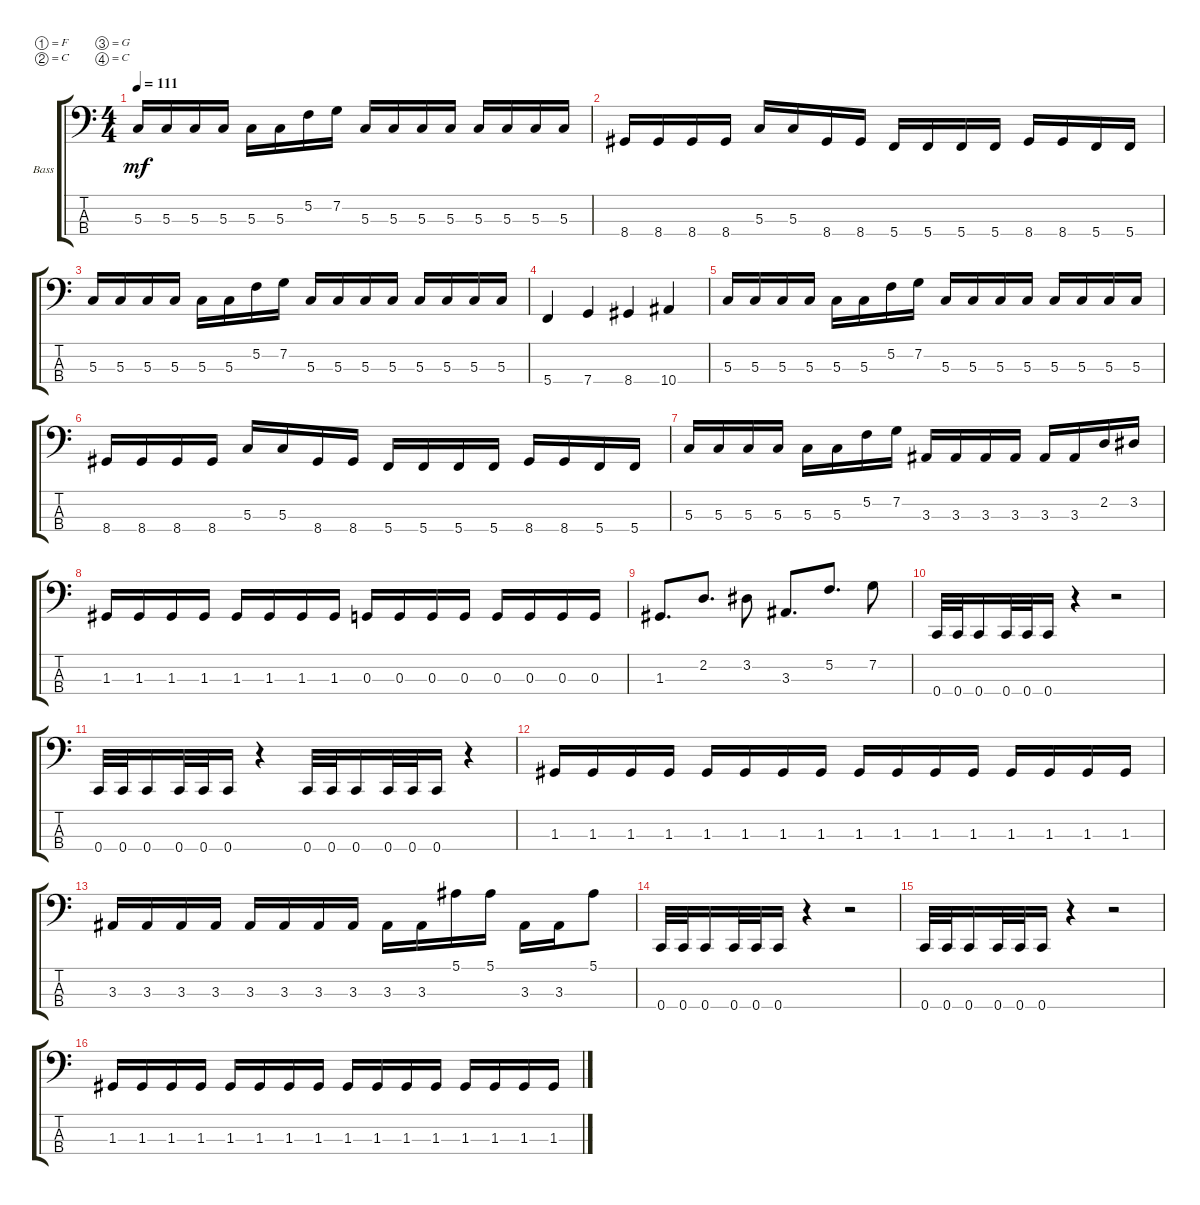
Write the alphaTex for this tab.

\defaultSystemsLayout 4
\bracketExtendMode groupsimilarinstruments
\firstSystemTrackNameOrientation horizontal
\otherSystemsTrackNameOrientation horizontal
\track ("Bass" "Bass") {instrument electricbassfinger}
\staff {score tabs}
\tuning (F2 C2 G1 C1)
\ts (4 4)
\tempo 111
\clef f4
\ks c
5.3.16{dy mf} 5.3.16 5.3.16 5.3.16 5.3.16 5.3.16 5.2.16 7.2.16 5.3.16 5.3.16 5.3.16 5.3.16 5.3.16 5.3.16 5.3.16 5.3.16 |
8.4.16 8.4.16 8.4.16 8.4.16 5.3.16 5.3.16 8.4.16 8.4.16 5.4.16 5.4.16 5.4.16 5.4.16 8.4.16 8.4.16 5.4.16 5.4.16 |
5.3.16 5.3.16 5.3.16 5.3.16 5.3.16 5.3.16 5.2.16 7.2.16 5.3.16 5.3.16 5.3.16 5.3.16 5.3.16 5.3.16 5.3.16 5.3.16 |
5.4.4 7.4.4 8.4.4 10.4.4 |
5.3.16 5.3.16 5.3.16 5.3.16 5.3.16 5.3.16 5.2.16 7.2.16 5.3.16 5.3.16 5.3.16 5.3.16 5.3.16 5.3.16 5.3.16 5.3.16 |
8.4.16 8.4.16 8.4.16 8.4.16 5.3.16 5.3.16 8.4.16 8.4.16 5.4.16 5.4.16 5.4.16 5.4.16 8.4.16 8.4.16 5.4.16 5.4.16 |
5.3.16 5.3.16 5.3.16 5.3.16 5.3.16 5.3.16 5.2.16 7.2.16 3.3.16 3.3.16 3.3.16 3.3.16 3.3.16 3.3.16 2.2.16 3.2.16 |
1.3.16 1.3.16 1.3.16 1.3.16 1.3.16 1.3.16 1.3.16 1.3.16 0.3.16 0.3.16 0.3.16 0.3.16 0.3.16 0.3.16 0.3.16 0.3.16 |
1.3.8{d} 2.2.8{d} 3.2.8 3.3.8{d} 5.2.8{d} 7.2.8 |
0.4.32 0.4.32 0.4.16 0.4.32 0.4.32 0.4.16 r.4 r.2 |
0.4.32 0.4.32 0.4.16 0.4.32 0.4.32 0.4.16 r.4 0.4.32 0.4.32 0.4.16 0.4.32 0.4.32 0.4.16 r.4 |
1.3.16 1.3.16 1.3.16 1.3.16 1.3.16 1.3.16 1.3.16 1.3.16 1.3.16 1.3.16 1.3.16 1.3.16 1.3.16 1.3.16 1.3.16 1.3.16 |
3.3.16 3.3.16 3.3.16 3.3.16 3.3.16 3.3.16 3.3.16 3.3.16 3.3.16 3.3.16 5.1.16 5.1.16 3.3.16 3.3.16 5.1.8 |
0.4.32 0.4.32 0.4.16 0.4.32 0.4.32 0.4.16 r.4 r.2 |
0.4.32 0.4.32 0.4.16 0.4.32 0.4.32 0.4.16 r.4 r.2 |
1.3.16 1.3.16 1.3.16 1.3.16 1.3.16 1.3.16 1.3.16 1.3.16 1.3.16 1.3.16 1.3.16 1.3.16 1.3.16 1.3.16 1.3.16 1.3.16
